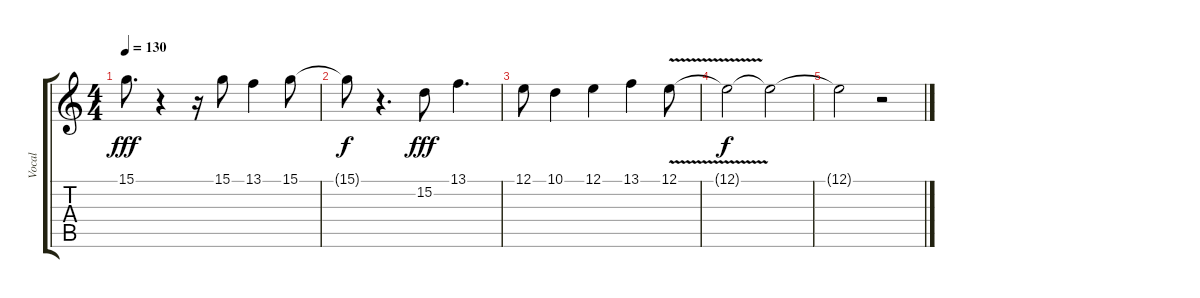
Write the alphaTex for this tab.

\track ("Vocal" "Vocal") {instrument altosax}
\staff {score tabs}
\tuning (E4 B3 G3 D3 A2 E2) {hide}
\ts (4 4)
\tempo 130
\clef g2
\ks c
15.1.8{d dy fff} r.4 r.16 15.1.8 13.1.4 15.1.8 |
15.1{t}.8{dy f} r.4{d} 15.2.8{dy fff} 13.1.4{d} |
12.1.8 10.1.4 12.1.4 13.1.4 12.1{v}.8 |
12.1{t}.2{dy f} 12.1{t}.2 |
12.1{t}.2 r.2
